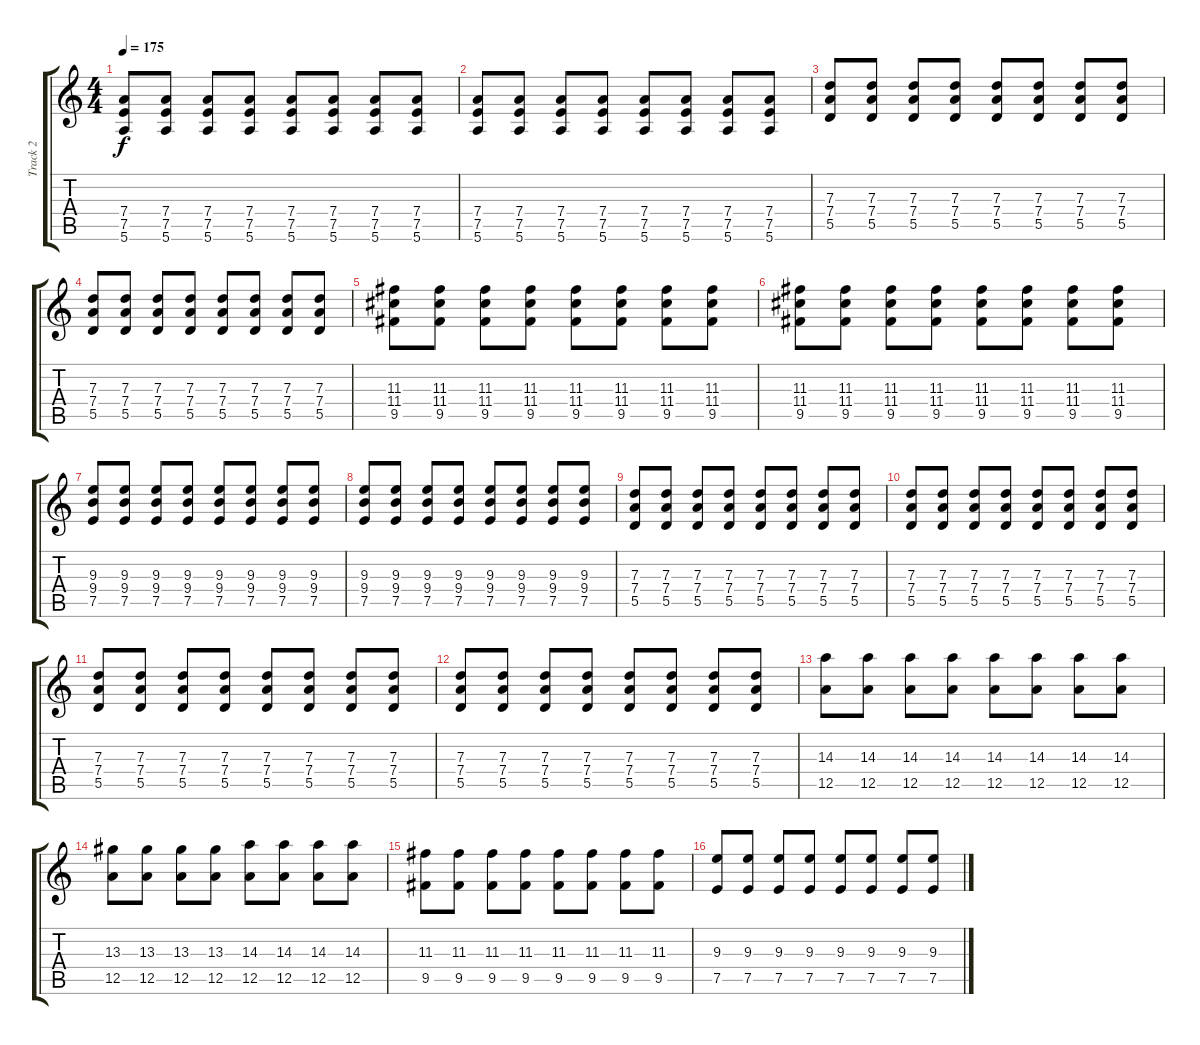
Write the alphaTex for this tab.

\track ("Track 2" "Track 2") {instrument overdrivenguitar}
\staff {score tabs}
\tuning (E4 B3 G3 D3 A2 E2) {hide}
\ts (4 4)
\tempo 175
\clef g2
\ks c
(7.4 7.5 5.6).8{dy f} (7.4 7.5 5.6).8 (7.4 7.5 5.6).8 (7.4 7.5 5.6).8 (7.4 7.5 5.6).8 (7.4 7.5 5.6).8 (7.4 7.5 5.6).8 (7.4 7.5 5.6).8 |
(7.4 7.5 5.6).8 (7.4 7.5 5.6).8 (7.4 7.5 5.6).8 (7.4 7.5 5.6).8 (7.4 7.5 5.6).8 (7.4 7.5 5.6).8 (7.4 7.5 5.6).8 (7.4 7.5 5.6).8 |
(7.3 7.4 5.5).8 (7.3 7.4 5.5).8 (7.3 7.4 5.5).8 (7.3 7.4 5.5).8 (7.3 7.4 5.5).8 (7.3 7.4 5.5).8 (7.3 7.4 5.5).8 (7.3 7.4 5.5).8 |
(7.3 7.4 5.5).8 (7.3 7.4 5.5).8 (7.3 7.4 5.5).8 (7.3 7.4 5.5).8 (7.3 7.4 5.5).8 (7.3 7.4 5.5).8 (7.3 7.4 5.5).8 (7.3 7.4 5.5).8 |
(11.3 11.4 9.5).8 (11.3 11.4 9.5).8 (11.3 11.4 9.5).8 (11.3 11.4 9.5).8 (11.3 11.4 9.5).8 (11.3 11.4 9.5).8 (11.3 11.4 9.5).8 (11.3 11.4 9.5).8 |
(11.3 11.4 9.5).8 (11.3 11.4 9.5).8 (11.3 11.4 9.5).8 (11.3 11.4 9.5).8 (11.3 11.4 9.5).8 (11.3 11.4 9.5).8 (11.3 11.4 9.5).8 (11.3 11.4 9.5).8 |
(9.3 9.4 7.5).8 (9.3 9.4 7.5).8 (9.3 9.4 7.5).8 (9.3 9.4 7.5).8 (9.3 9.4 7.5).8 (9.3 9.4 7.5).8 (9.3 9.4 7.5).8 (9.3 9.4 7.5).8 |
(9.3 9.4 7.5).8 (9.3 9.4 7.5).8 (9.3 9.4 7.5).8 (9.3 9.4 7.5).8 (9.3 9.4 7.5).8 (9.3 9.4 7.5).8 (9.3 9.4 7.5).8 (9.3 9.4 7.5).8 |
(7.3 7.4 5.5).8 (7.3 7.4 5.5).8 (7.3 7.4 5.5).8 (7.3 7.4 5.5).8 (7.3 7.4 5.5).8 (7.3 7.4 5.5).8 (7.3 7.4 5.5).8 (7.3 7.4 5.5).8 |
(7.3 7.4 5.5).8 (7.3 7.4 5.5).8 (7.3 7.4 5.5).8 (7.3 7.4 5.5).8 (7.3 7.4 5.5).8 (7.3 7.4 5.5).8 (7.3 7.4 5.5).8 (7.3 7.4 5.5).8 |
(7.3 7.4 5.5).8 (7.3 7.4 5.5).8 (7.3 7.4 5.5).8 (7.3 7.4 5.5).8 (7.3 7.4 5.5).8 (7.3 7.4 5.5).8 (7.3 7.4 5.5).8 (7.3 7.4 5.5).8 |
(7.3 7.4 5.5).8 (7.3 7.4 5.5).8 (7.3 7.4 5.5).8 (7.3 7.4 5.5).8 (7.3 7.4 5.5).8 (7.3 7.4 5.5).8 (7.3 7.4 5.5).8 (7.3 7.4 5.5).8 |
(14.3 12.5).8 (14.3 12.5).8 (14.3 12.5).8 (14.3 12.5).8 (14.3 12.5).8 (14.3 12.5).8 (14.3 12.5).8 (14.3 12.5).8 |
(13.3 12.5).8 (13.3 12.5).8 (13.3 12.5).8 (13.3 12.5).8 (14.3 12.5).8 (14.3 12.5).8 (14.3 12.5).8 (14.3 12.5).8 |
(11.3 9.5).8 (11.3 9.5).8 (11.3 9.5).8 (11.3 9.5).8 (11.3 9.5).8 (11.3 9.5).8 (11.3 9.5).8 (11.3 9.5).8 |
(9.3 7.5).8 (9.3 7.5).8 (9.3 7.5).8 (9.3 7.5).8 (9.3 7.5).8 (9.3 7.5).8 (9.3 7.5).8 (9.3 7.5).8
